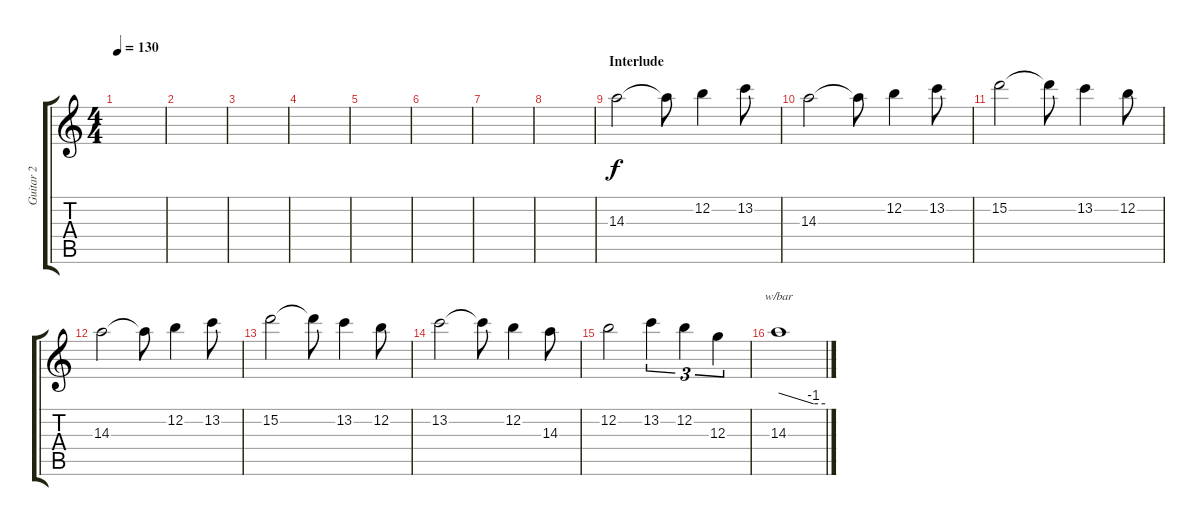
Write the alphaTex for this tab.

\track ("Guitar 2" "Guitar 2") {instrument distortionguitar}
\staff {score tabs}
\tuning (E4 B3 G3 D3 A2 E2) {hide}
\ts (4 4)
\tempo 130
\clef g2
\ks c
|
|
|
|
|
|
|
|
\section ("" "Interlude")
14.3.2 14.3{t}.8 12.2.4 13.2.8 |
14.3.2 14.3{t}.8 12.2.4 13.2.8 |
15.2.2 15.2{t}.8 13.2.4 12.2.8 |
14.3.2 14.3{t}.8 12.2.4 13.2.8 |
15.2.2 15.2{t}.8 13.2.4 12.2.8 |
13.2.2 13.2{t}.8 12.2.4 14.3.8 |
12.2.2 13.2.4{tu (3 2)} 12.2.4{tu (3 2)} 12.3.4{tu (3 2)} |
14.3.1{tbe (custom default 0 0 45 -4 60 -4)}
